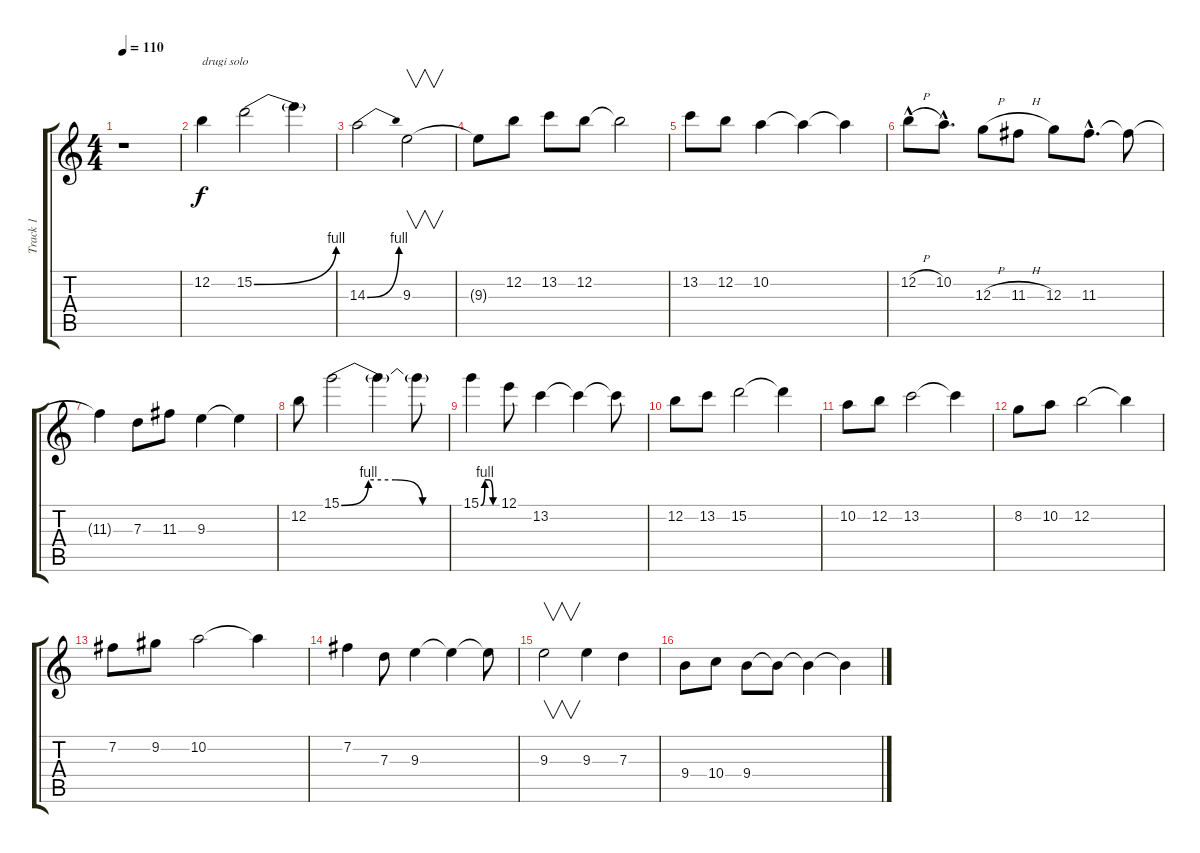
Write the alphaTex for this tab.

\track ("Track 1" "Track 1") {instrument distortionguitar}
\staff {score tabs}
\tuning (E4 B3 G3 D3 A2 E2) {hide}
\ts (4 4)
\tempo 110
\clef g2
\ks c
r.1{dy f} |
12.2.4{txt "drugi solo"} 15.2{be (bend 0 0 60 4)}.2 15.2{t}.4 |
14.3{be (bend 0 0 60 4)}.2 9.3.2{v} |
9.3{t}.8 12.2.8 13.2.8 12.2.8 12.2{t}.2 |
13.2.8 12.2.8 10.2.4 10.2{t}.4 10.2{t}.4 |
12.2{h hac}.8 10.2{hac}.8{d} 12.3{h}.8 11.3{h}.8 12.3.8 11.3{hac}.8{d} 11.3{t}.8 |
11.3{t}.4 7.3.8 11.3.8 9.3.4 9.3{t}.4 |
12.2.8 15.1{be (custom 0 0 15 4 30 4 45 0 60 0)}.2 15.1{t}.4 15.1{t}.8 |
15.1{be (custom 0 0 15 4 30 4 45 0 60 0)}.4 12.1.8 13.2.4 13.2{t}.4 13.2{t}.8 |
12.2.8 13.2.8 15.2.2 15.2{t}.4 |
10.2.8 12.2.8 13.2.2 13.2{t}.4 |
8.2.8 10.2.8 12.2.2 12.2{t}.4 |
7.2.8 9.2.8 10.2.2 10.2{t}.4 |
7.2.4 7.3.8 9.3.4 9.3{t}.4 9.3{t}.8 |
9.3.2{v} 9.3.4 7.3.4 |
9.4.8 10.4.8 9.4.8 9.4{t}.8 9.4{t}.4 9.4{t}.4
